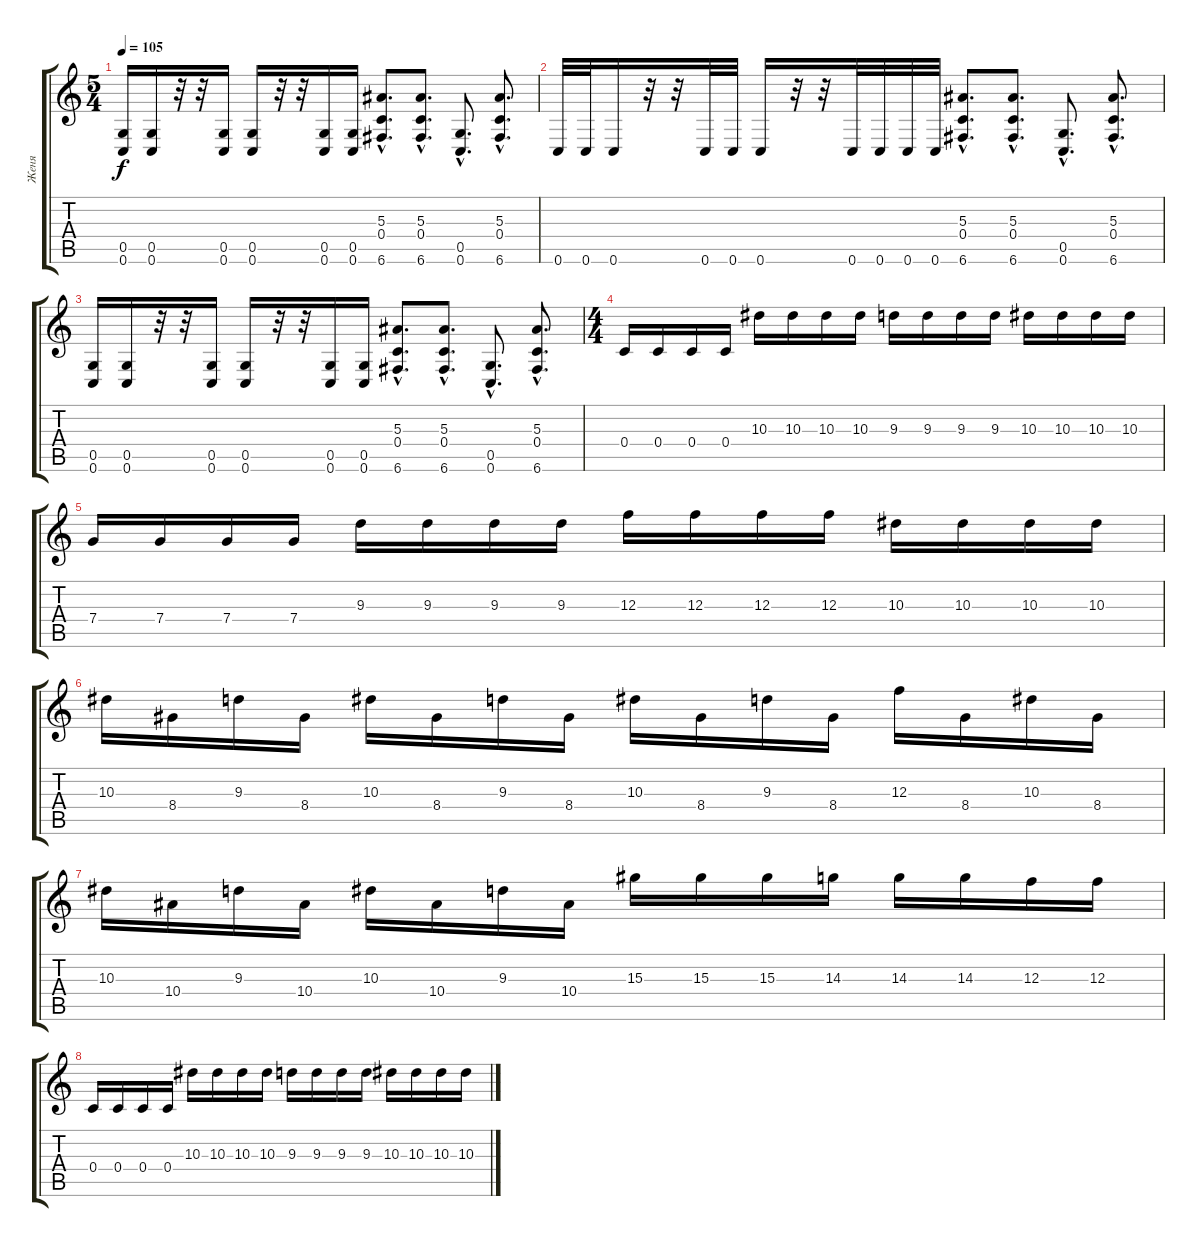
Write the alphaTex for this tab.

\track ("Женя" "Женя") {instrument overdrivenguitar}
\staff {score tabs}
\tuning (D4 A3 F3 C3 G2 C2) {hide}
\ts (5 4)
\tempo 105
\clef g2
\ks c
(0.5 0.6).16{dy f} (0.5 0.6).16 r.32 r.32 (0.5 0.6).16 (0.5 0.6).16 r.32 r.32 (0.5 0.6).16 (0.5 0.6).16 (5.3{hac} 0.4{hac} 6.6{hac}).8{d} (5.3{hac} 0.4{hac} 6.6{hac}).8{d} (0.5{hac} 0.6{hac}).8{d} (5.3{hac} 0.4{hac} 6.6{hac}).8{d} |
0.6.32 0.6.32 0.6.16 r.32 r.32 0.6.32 0.6.32 0.6.16 r.32 r.32 0.6.32 0.6.32 0.6.32 0.6.32 (5.3{hac} 0.4{hac} 6.6{hac}).8{d} (5.3{hac} 0.4{hac} 6.6{hac}).8{d} (0.5{hac} 0.6{hac}).8{d} (5.3{hac} 0.4{hac} 6.6{hac}).8{d} |
(0.5 0.6).16 (0.5 0.6).16 r.32 r.32 (0.5 0.6).16 (0.5 0.6).16 r.32 r.32 (0.5 0.6).16 (0.5 0.6).16 (5.3{hac} 0.4{hac} 6.6{hac}).8{d} (5.3{hac} 0.4{hac} 6.6{hac}).8{d} (0.5{hac} 0.6{hac}).8{d} (5.3{hac} 0.4{hac} 6.6{hac}).8{d} |
\ts (4 4)
0.4.16 0.4.16 0.4.16 0.4.16 10.3.16 10.3.16 10.3.16 10.3.16 9.3.16 9.3.16 9.3.16 9.3.16 10.3.16 10.3.16 10.3.16 10.3.16 |
7.4.16 7.4.16 7.4.16 7.4.16 9.3.16 9.3.16 9.3.16 9.3.16 12.3.16 12.3.16 12.3.16 12.3.16 10.3.16 10.3.16 10.3.16 10.3.16 |
10.3.16 8.4.16 9.3.16 8.4.16 10.3.16 8.4.16 9.3.16 8.4.16 10.3.16 8.4.16 9.3.16 8.4.16 12.3.16 8.4.16 10.3.16 8.4.16 |
10.3.16 10.4.16 9.3.16 10.4.16 10.3.16 10.4.16 9.3.16 10.4.16 15.3.16 15.3.16 15.3.16 14.3.16 14.3.16 14.3.16 12.3.16 12.3.16 |
0.4.16 0.4.16 0.4.16 0.4.16 10.3.16 10.3.16 10.3.16 10.3.16 9.3.16 9.3.16 9.3.16 9.3.16 10.3.16 10.3.16 10.3.16 10.3.16
